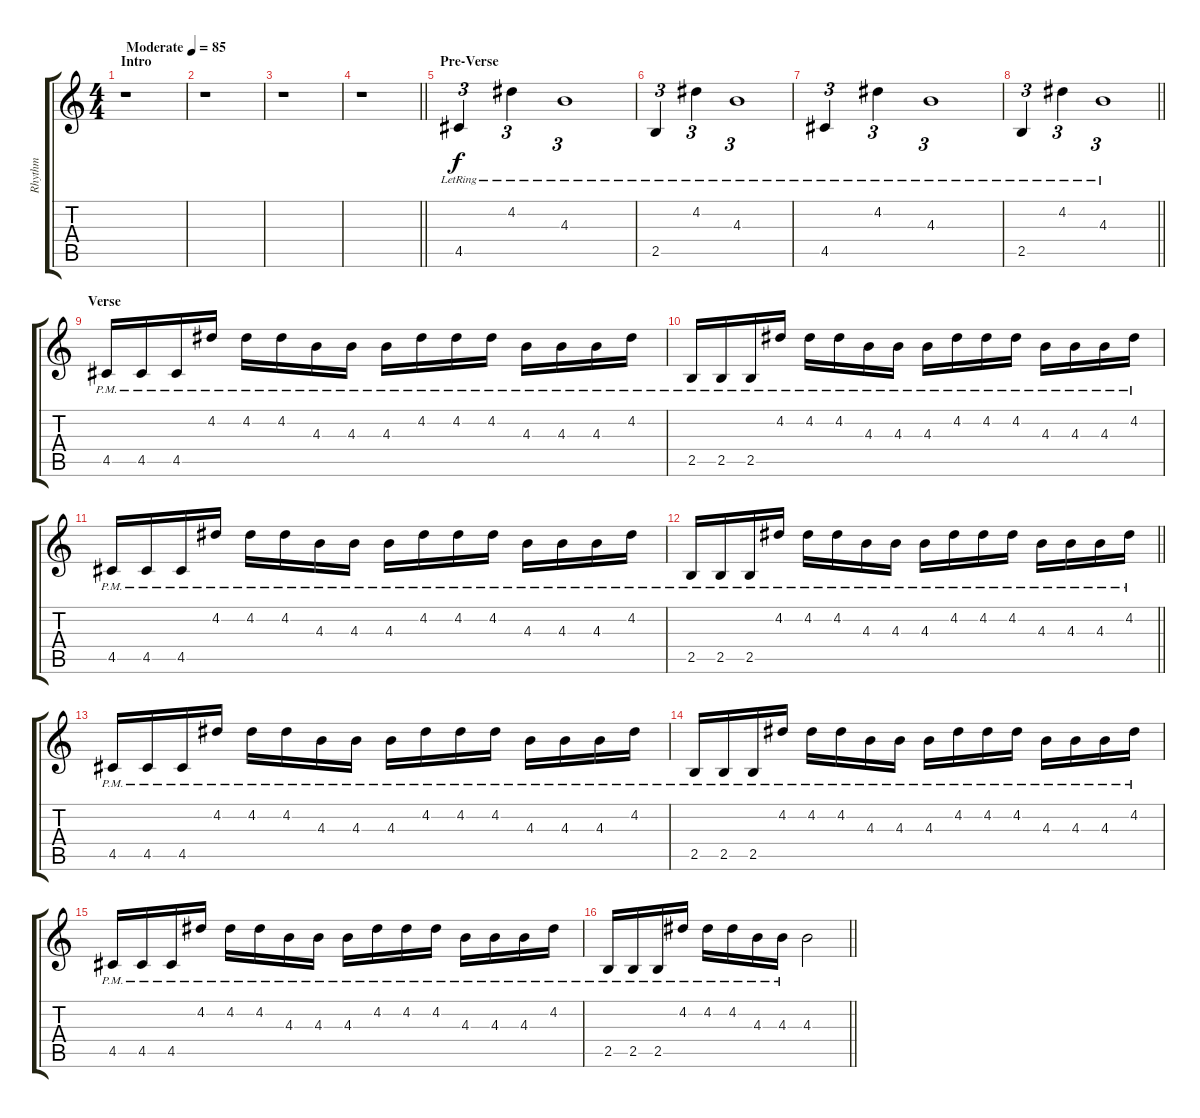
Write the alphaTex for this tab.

\track ("Rhythm" "Rhythm") {instrument overdrivenguitar}
\staff {score tabs}
\tuning (E4 B3 G3 D3 A2 E2) {hide}
\ts (4 4)
\section ("" "Intro")
\tempo (85 "Moderate")
\clef g2
\ks c
r.1{dy f instrument overdrivenguitar} |
r.1 |
r.1 |
\barLineRight lightlight
r.1 |
\section ("" "Pre-Verse")
4.5{lr}.4{tu (3 2) volume 12 balance 12} 4.2{lr}.4{tu (3 2)} 4.3{lr}.1{tu (3 2)} |
2.5{lr}.4{tu (3 2)} 4.2{lr}.4{tu (3 2)} 4.3{lr}.1{tu (3 2)} |
4.5{lr}.4{tu (3 2)} 4.2{lr}.4{tu (3 2)} 4.3{lr}.1{tu (3 2)} |
\barLineRight lightlight
2.5{lr}.4{tu (3 2)} 4.2{lr}.4{tu (3 2)} 4.3{lr}.1{tu (3 2)} |
\section ("" "Verse")
4.5{pm}.16{volume 10} 4.5{pm}.16 4.5{pm}.16 4.2{pm}.16 4.2{pm}.16 4.2{pm}.16 4.3{pm}.16 4.3{pm}.16 4.3{pm}.16 4.2{pm}.16 4.2{pm}.16 4.2{pm}.16 4.3{pm}.16 4.3{pm}.16 4.3{pm}.16 4.2{pm}.16 |
2.5{pm}.16 2.5{pm}.16 2.5{pm}.16 4.2{pm}.16 4.2{pm}.16 4.2{pm}.16 4.3{pm}.16 4.3{pm}.16 4.3{pm}.16 4.2{pm}.16 4.2{pm}.16 4.2{pm}.16 4.3{pm}.16 4.3{pm}.16 4.3{pm}.16 4.2{pm}.16 |
4.5{pm}.16 4.5{pm}.16 4.5{pm}.16 4.2{pm}.16 4.2{pm}.16 4.2{pm}.16 4.3{pm}.16 4.3{pm}.16 4.3{pm}.16 4.2{pm}.16 4.2{pm}.16 4.2{pm}.16 4.3{pm}.16 4.3{pm}.16 4.3{pm}.16 4.2{pm}.16 |
\barLineRight lightlight
2.5{pm}.16 2.5{pm}.16 2.5{pm}.16 4.2{pm}.16 4.2{pm}.16 4.2{pm}.16 4.3{pm}.16 4.3{pm}.16 4.3{pm}.16 4.2{pm}.16 4.2{pm}.16 4.2{pm}.16 4.3{pm}.16 4.3{pm}.16 4.3{pm}.16 4.2{pm}.16 |
4.5{pm}.16 4.5{pm}.16 4.5{pm}.16 4.2{pm}.16 4.2{pm}.16 4.2{pm}.16 4.3{pm}.16 4.3{pm}.16 4.3{pm}.16 4.2{pm}.16 4.2{pm}.16 4.2{pm}.16 4.3{pm}.16 4.3{pm}.16 4.3{pm}.16 4.2{pm}.16 |
2.5{pm}.16 2.5{pm}.16 2.5{pm}.16 4.2{pm}.16 4.2{pm}.16 4.2{pm}.16 4.3{pm}.16 4.3{pm}.16 4.3{pm}.16 4.2{pm}.16 4.2{pm}.16 4.2{pm}.16 4.3{pm}.16 4.3{pm}.16 4.3{pm}.16 4.2{pm}.16 |
4.5{pm}.16 4.5{pm}.16 4.5{pm}.16 4.2{pm}.16 4.2{pm}.16 4.2{pm}.16 4.3{pm}.16 4.3{pm}.16 4.3{pm}.16 4.2{pm}.16 4.2{pm}.16 4.2{pm}.16 4.3{pm}.16 4.3{pm}.16 4.3{pm}.16 4.2{pm}.16 |
\barLineRight lightlight
2.5{pm}.16{volume 16} 2.5{pm}.16 2.5{pm}.16 4.2{pm}.16 4.2{pm}.16 4.2{pm}.16 4.3{pm}.16 4.3{pm}.16 4.3.2
